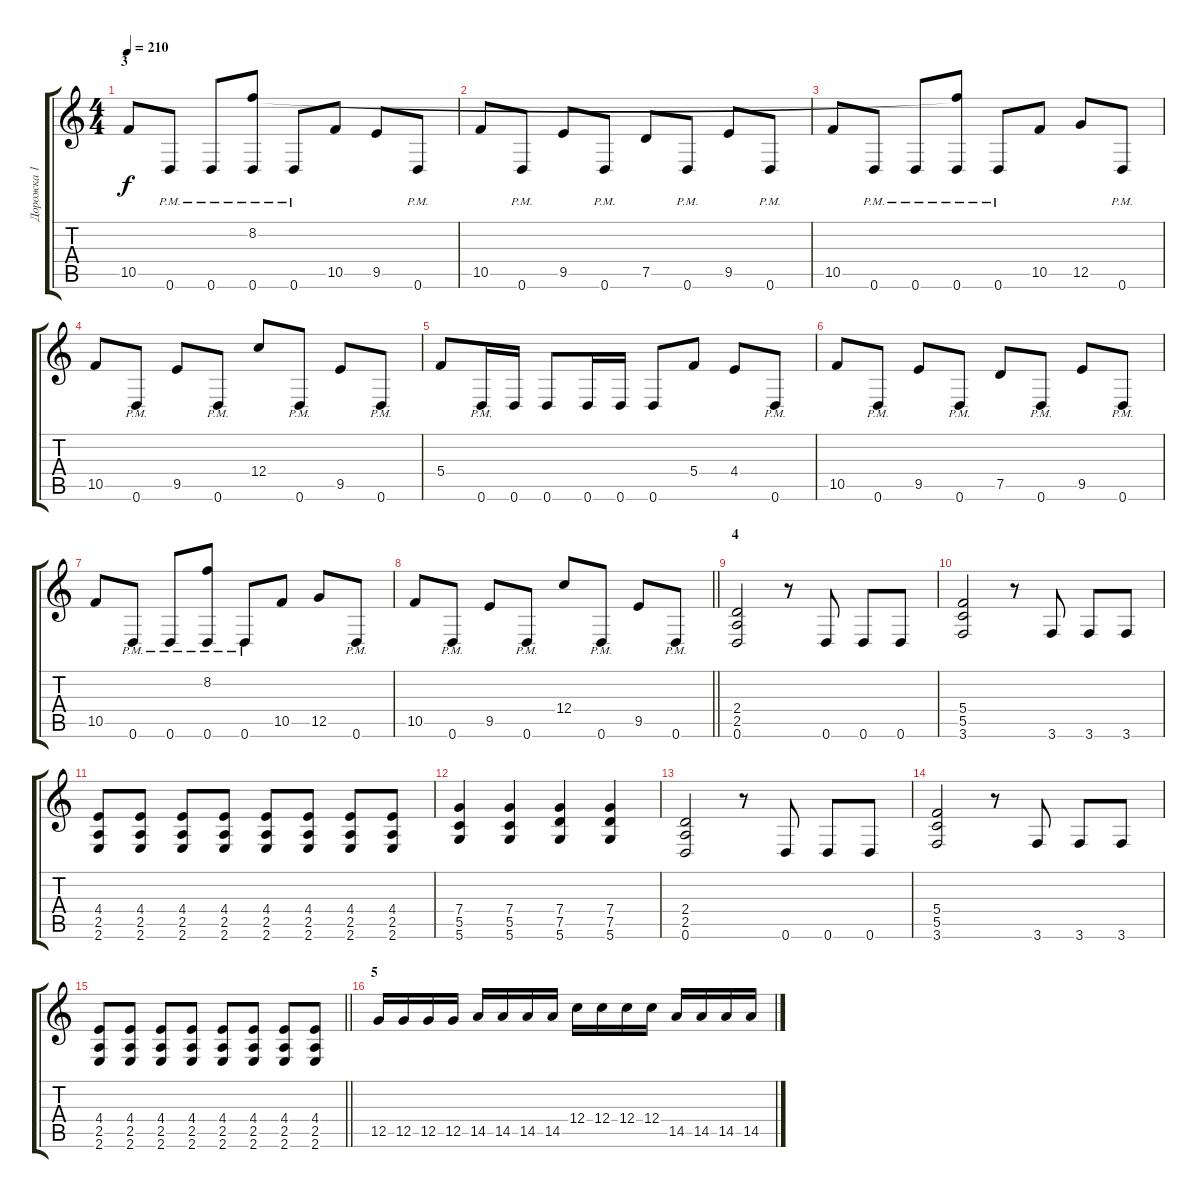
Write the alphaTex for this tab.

\track ("Дорожка 1" "Дорожка 1") {instrument distortionguitar}
\staff {score tabs}
\tuning (D4 A3 F3 C3 G2 D2) {hide}
\ts (4 4)
\section ("" "3")
\tempo 210
\clef g2
\ks c
10.5.8{dy f} 0.6{pm}.8 0.6{pm}.8 (8.2 0.6{pm}).8 0.6{pm}.8 10.5.8 9.5.8 0.6{pm}.8 |
10.5.8 0.6{pm}.8 9.5.8 0.6{pm}.8 7.5.8 0.6{pm}.8 9.5.8 0.6{pm}.8 |
10.5.8 0.6{pm}.8 0.6{pm}.8 (8.2{t} 0.6{pm}).8 0.6{pm}.8 10.5.8 12.5.8 0.6{pm}.8 |
10.5.8 0.6{pm}.8 9.5.8 0.6{pm}.8 12.4.8 0.6{pm}.8 9.5.8 0.6{pm}.8 |
5.4.8 0.6{pm}.16 0.6.16 0.6.8 0.6.16 0.6.16 0.6.8 5.4.8 4.4.8 0.6{pm}.8 |
10.5.8 0.6{pm}.8 9.5.8 0.6{pm}.8 7.5.8 0.6{pm}.8 9.5.8 0.6{pm}.8 |
10.5.8 0.6{pm}.8 0.6{pm}.8 (8.2 0.6{pm}).8 0.6{pm}.8 10.5.8 12.5.8 0.6{pm}.8 |
\barLineRight lightlight
10.5.8 0.6{pm}.8 9.5.8 0.6{pm}.8 12.4.8 0.6{pm}.8 9.5.8 0.6{pm}.8 |
\section ("" "4")
(2.4 2.5 0.6).2 r.8 0.6.8 0.6.8 0.6.8 |
(5.4 5.5 3.6).2 r.8 3.6.8 3.6.8 3.6.8 |
(4.4 2.5 2.6).8 (4.4 2.5 2.6).8 (4.4 2.5 2.6).8 (4.4 2.5 2.6).8 (4.4 2.5 2.6).8 (4.4 2.5 2.6).8 (4.4 2.5 2.6).8 (4.4 2.5 2.6).8 |
(7.4 5.5 5.6).4 (7.4 5.5 5.6).4 (7.4 7.5 5.6).4 (7.4 7.5 5.6).4 |
(2.4 2.5 0.6).2 r.8 0.6.8 0.6.8 0.6.8 |
(5.4 5.5 3.6).2 r.8 3.6.8 3.6.8 3.6.8 |
\barLineRight lightlight
(4.4 2.5 2.6).8 (4.4 2.5 2.6).8 (4.4 2.5 2.6).8 (4.4 2.5 2.6).8 (4.4 2.5 2.6).8 (4.4 2.5 2.6).8 (4.4 2.5 2.6).8 (4.4 2.5 2.6).8 |
\section ("" "5")
12.5.16 12.5.16 12.5.16 12.5.16 14.5.16 14.5.16 14.5.16 14.5.16 12.4.16 12.4.16 12.4.16 12.4.16 14.5.16 14.5.16 14.5.16 14.5.16
